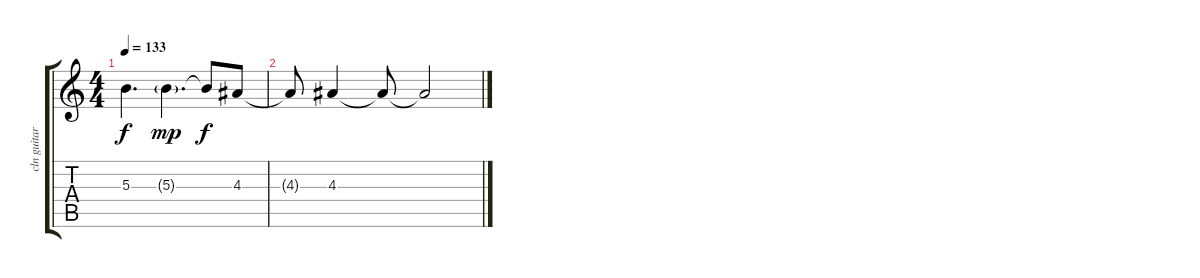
\track ("cln guitar" "cln guitar") {instrument electricguitarjazz}
\staff {score tabs}
\tuning (Eb4 Bb3 Gb3 Db3 Ab2 Eb2) {hide}
\ts (4 4)
\tempo 133
\clef g2
\ks c
5.3.4{d dy f} 5.3{g}.4{d dy mp} 5.3{t}.8{dy f} 4.3.8 |
4.3{t}.8 4.3.4 4.3{t}.8 4.3{t}.2
